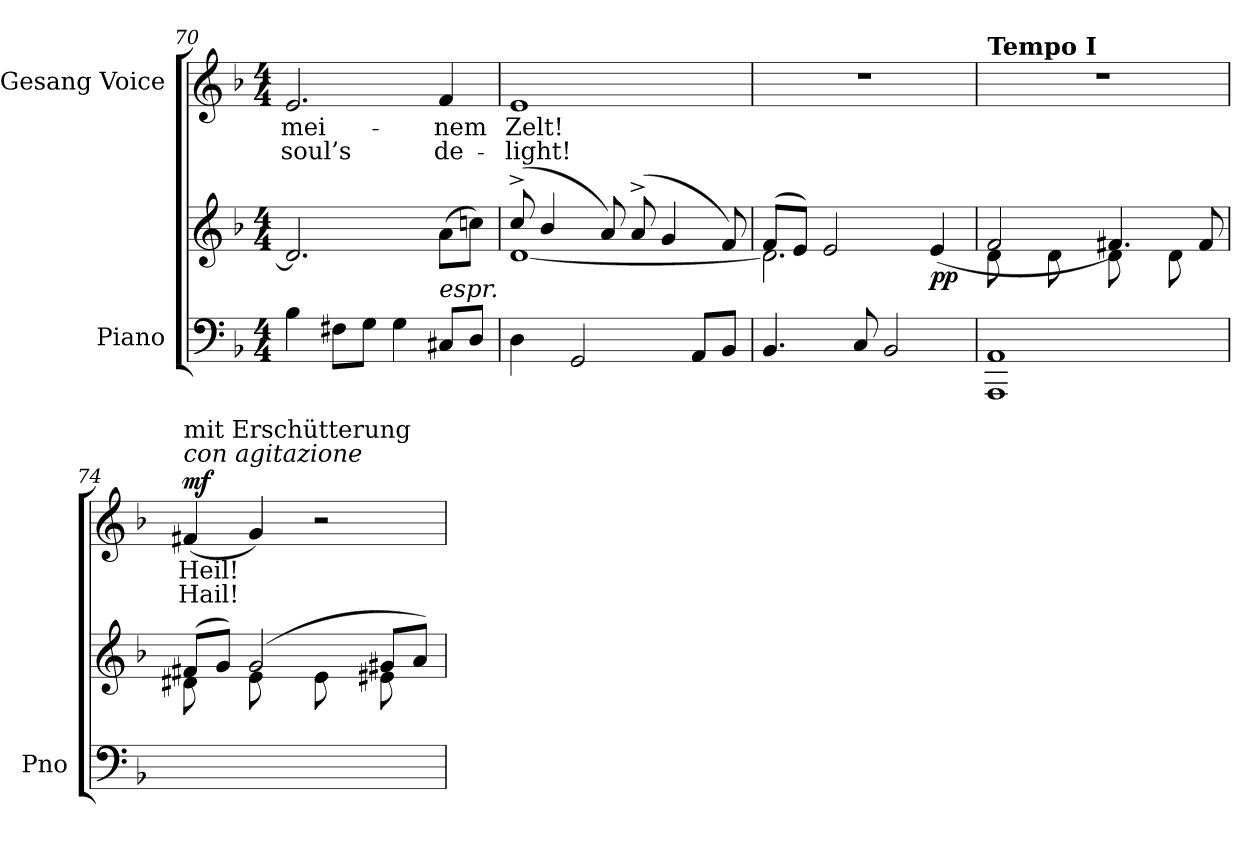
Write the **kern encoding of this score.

**kern	**kern	**dynam	**kern	**text	**text	**dynam
*part2	*part2	*part2	*part1	*part1	*part1	*part1
*staff3	*staff2	*staff2/3	*staff1	*staff1	*staff1	*staff1
*I"Piano	*	*	*I"Gesang Voice	*	*	*
*I'Pno	*	*	*	*	*	*
*clefF4	*clefG2	*	*clefG2	*	*	*
*k[b-]	*k[b-]	*	*k[b-]	*	*	*
*M4/4	*M4/4	*	*M4/4	*	*	*
=70	=70	=70	=70	=70	=70	=70
4B-\	2.d/]	.	2.e/	mei-	soul’s	.
8F#X\L	.	.	.	.	.	.
8G\J	.	.	.	.	.	.
4G\	.	.	.	.	.	.
!LO:TX:i:t=espr.	!	!	!	!	!	!
8C#X/L	(8a\L	.	4f/	-nem	de-	.
8D/J	8ccn\J)	.	.	.	.	.
=71	=71	=71	=71	=71	=71	=71
*	*^	*	*	*	*	*
4D\	(8cc^/	[1d	.	1e	Zelt!	-light!	.
.	4b-/	.	.	.	.	.	.
2GG/	.	.	.	.	.	.	.
.	8a/)	.	.	.	.	.	.
.	(8a^/	.	.	.	.	.	.
.	4g/	.	.	.	.	.	.
8AA/L	.	.	.	.	.	.	.
8BB-/J	8f/)	.	.	.	.	.	.
=72	=72	=72	=72	=72	=72	=72	=72
4.BB-/	(8f/L	2.d\]	.	1r	.	.	.
.	8e/J)	.	.	.	.	.	.
.	2e/	.	.	.	.	.	.
8C/	.	.	.	.	.	.	.
2BB-/	.	.	.	.	.	.	.
!	!	!	!LO:DY:b	!	!	!	!
.	(>4e/	4ryy	pp	.	.	.	.
=73	=73	=73	=73	=73	=73	=73	=73
*^	*	*	*	*	*	*	*
!	!	!	!	!	!LO:TX:a:B:t=Tempo I	!	!	!
8ryy	1AAA 1AA	2f/	(<8d\L	.	1r	.	.	.
8A/	.	.	8ryy	.	.	.	.	.
8ryy	.	.	8d\	.	.	.	.	.
8A/J	.	.	8ryy	.	.	.	.	.
8ryy	.	4.f#X/)	8d\L	.	.	.	.	.
8A/	.	.	8ryy	.	.	.	.	.
8ryy	.	.	8d\	.	.	.	.	.
8A/J)	.	8f#/	8ryy	.	.	.	.	.
*v	*v	*	*	*	*	*	*	*
=74	=74	=74	=74	=74	=74	=74	=74
!	!	!	!	!LO:TX:i:t=con agitazione	!	!	!
!	!	!	!	!LO:TX:t=mit Erschütterung	!	!	!
!	!	!	!	!	!	!	!LO:DY:a
8ryy	(>8f#X/L	(<8d#X\L	.	(4f#X/	Heil!	Hail!	mf
8A/	8g/J)	8ryy	.	.	.	.	.
8ryy	(>2g/	8e\	.	4g/)	.	.	.
8A/J	.	8ryy	.	.	.	.	.
8ryy	.	8e\L	.	2r	.	.	.
8A/	.	8ryy	.	.	.	.	.
8ryy	8g#X/L	8e#X\	.	.	.	.	.
8A/J)	8a/J)	8ryy	.	.	.	.	.
*	*v	*v	*	*	*	*	*
=	=	=	=	=	=	=
*-	*-	*-	*-	*-	*-	*-
